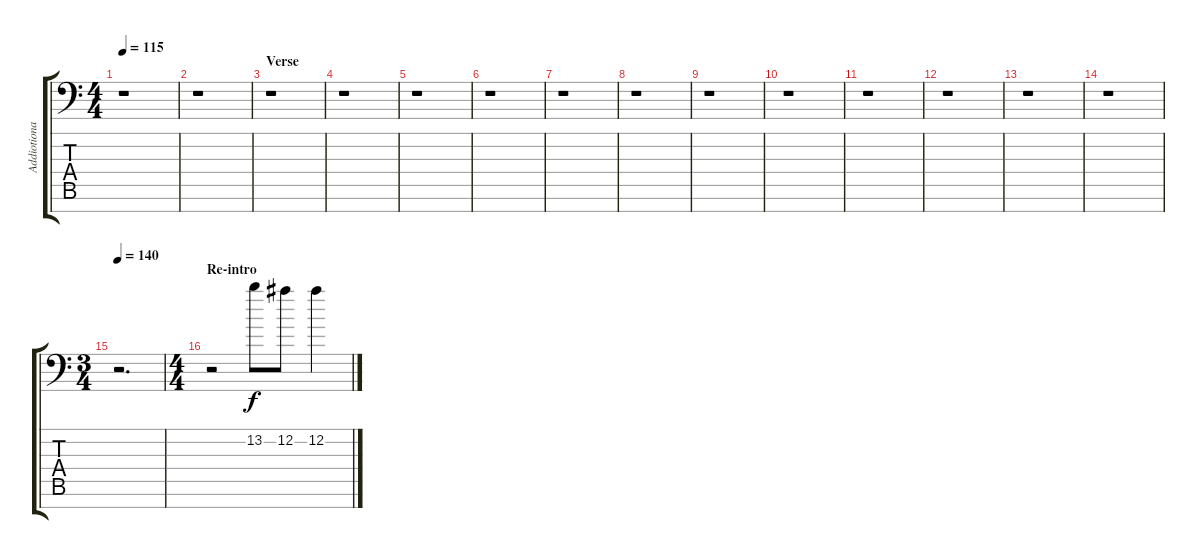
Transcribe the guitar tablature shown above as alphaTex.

\track ("Addiotional Guitar Right" "Addiotiona") {instrument distortionguitar}
\staff {score tabs}
\tuning (Eb4 Bb3 Gb3 Db3 Ab2 Eb2 Bb1) {hide}
\ts (4 4)
\tempo 115
\clef f4
\ks c
r.1{dy f} |
r.1 |
\section ("" "Verse")
r.1 |
r.1 |
r.1 |
r.1 |
r.1 |
r.1 |
r.1 |
r.1 |
r.1 |
r.1 |
r.1 |
r.1 |
\ts (3 4)
\tempo 140
r.2{d} |
\ts (4 4)
\section ("" "Re-intro")
r.2 13.2.8 12.2.8 12.2.4
